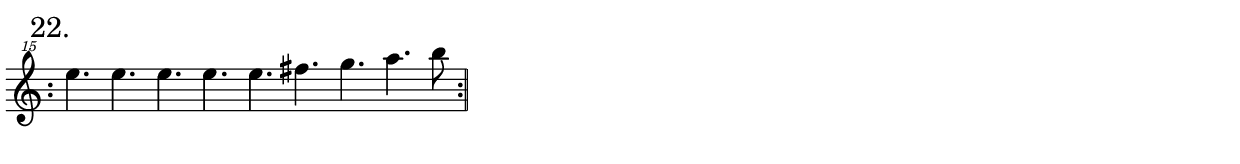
\version "2.19.80"


phrase = \relative c'''' {

  \clef "treble^15"
  \mark "22." 
  \cadenzaOn
  e4. e e e e fis g a b8

}

\score {
  \midi { }
  \defineBarLine ":" #'("" ":" "")
  \new Staff = "phrase" {
    \bar ":"
    \phrase
    \set Score.repeatCommands = #'(end-repeat)
  }
  \layout {
    \context { \Staff
      defaultBarType = ""
      \remove Time_signature_engraver
      \override BarLine.hair-thickness = #-1
      \override BarLine.thick-thickness = #-1
    }
  }
}
\header { tagline = "" }
\paper {
  top-margin = 1
  bottom-margin = 1
  left-margin = 1
  right-margin = 1
  indent = 0
}

